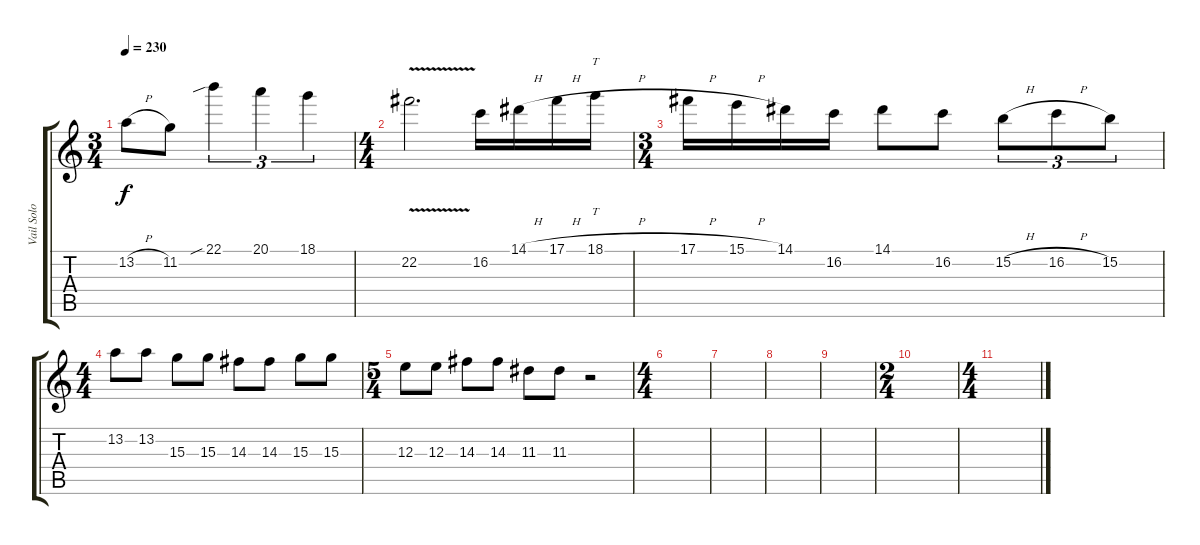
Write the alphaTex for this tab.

\track ("Vail Solo" "Vail Solo") {instrument overdrivenguitar}
\staff {score tabs}
\tuning (Db4 Ab3 E3 B2 Gb2 B1) {hide}
\ts (3 4)
\tempo 230
\clef g2
\ks c
13.2{h}.8{dy f} 11.2.8 22.1{sib}.4{tu (3 2)} 20.1.4{tu (3 2)} 18.1.4{tu (3 2)} |
\ts (4 4)
22.2{v}.2{d} 16.2.16 14.1{h}.16 17.1{h}.16 18.1{h}.16{tt} |
\ts (3 4)
17.1{h}.16 15.1{h}.16 14.1.16 16.2.16 14.1.8 16.2.8 15.2{h}.8{tu (3 2)} 16.2{h}.8{tu (3 2)} 15.2.8{tu (3 2)} |
\ts (4 4)
13.2.8 13.2.8 15.3.8 15.3.8 14.3.8 14.3.8 15.3.8 15.3.8 |
\ts (5 4)
12.3.8 12.3.8 14.3.8 14.3.8 11.3.8 11.3.8 r.2 |
\ts (4 4)
|
|
|
|
\ts (2 4)
|
\ts (4 4)
